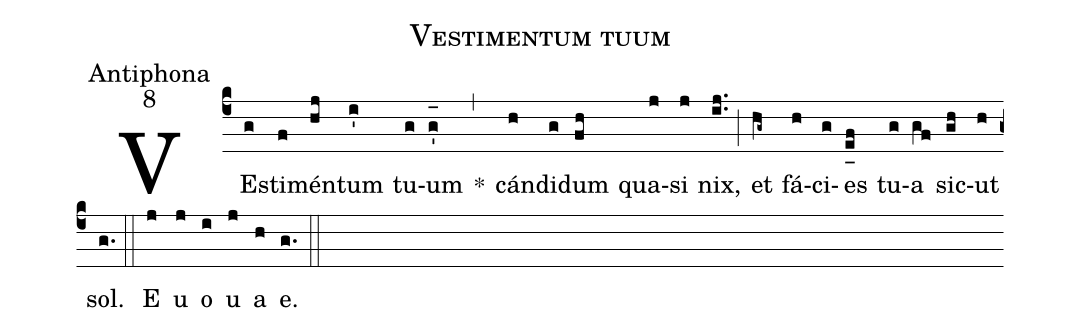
name:Vestimentum tuum;
office-part:Antiphona;
mode:8;
%%
(c4) VE(g)sti(f)mén(hj)tum(i') tu(g)um(g'_[oh:h]) *(,) cán(h)di(g)dum(fh) qua(j)si(j) nix,(ij..) (;) et(hg~) fá(h)ci(g)es(e_[uh:l]f) tu(g)a(gf) sic(gh)ut(h) sol.(g.) (::) <eu>E(j) u(j) o(i) u(j) a(h) e.</eu>(g.) (::)
